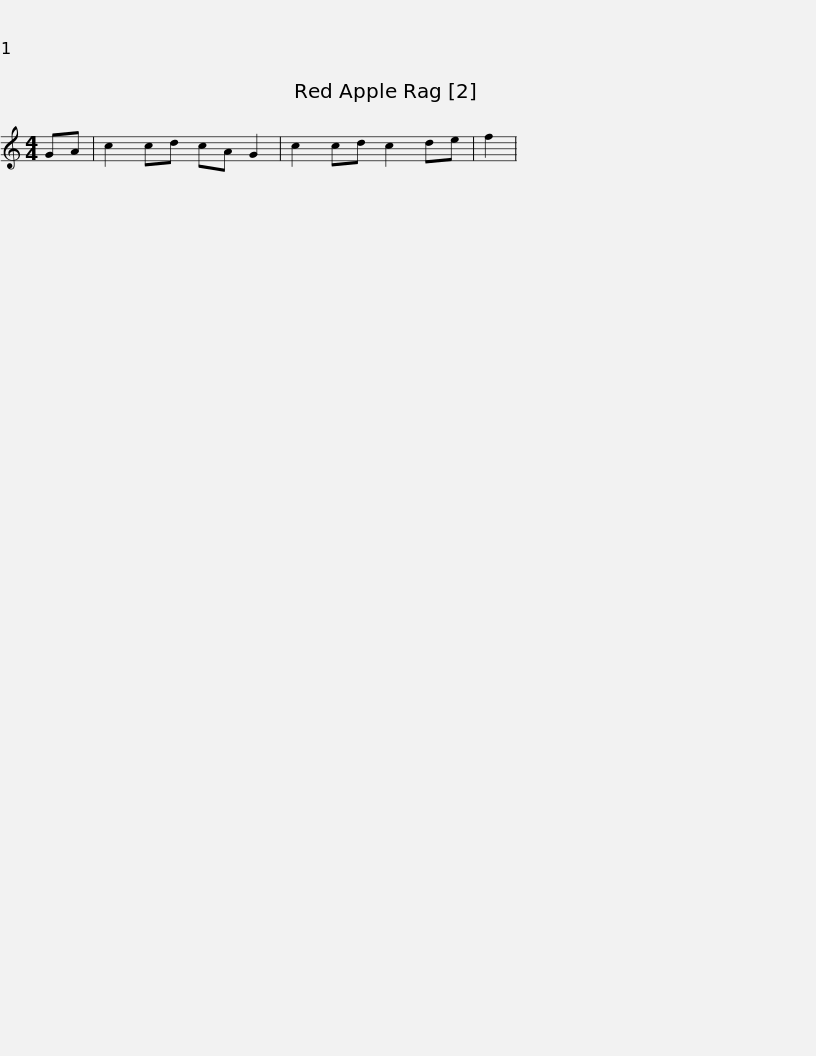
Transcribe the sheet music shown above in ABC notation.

X:1
L:1/8
M:4/4
I:linebreak $
K:C
V:1 treble
V:1
 GA | c2 cd cA G2 | c2 cd c2 de | f2 | %4
